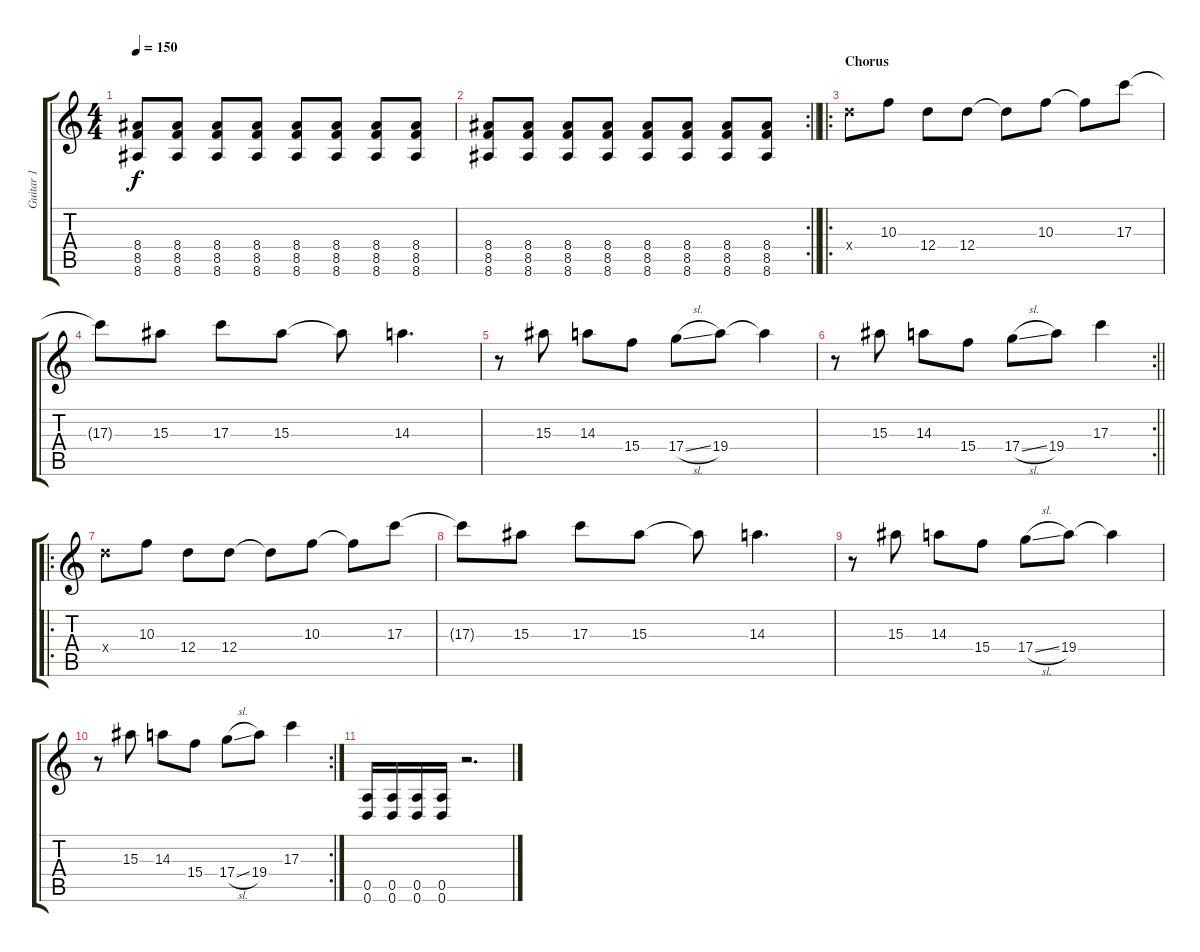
\track ("Guitar 1" "Guitar 1") {instrument distortionguitar}
\staff {score tabs}
\tuning (E4 B3 G3 D3 A2 D2) {hide}
\ts (4 4)
\tempo 150
\clef g2
\ks c
(8.4 8.5 8.6).8{dy f} (8.4 8.5 8.6).8 (8.4 8.5 8.6).8 (8.4 8.5 8.6).8 (8.4 8.5 8.6).8 (8.4 8.5 8.6).8 (8.4 8.5 8.6).8 (8.4 8.5 8.6).8 |
\rc 2
\barLineRight lightlight
(8.4 8.5 8.6).8 (8.4 8.5 8.6).8 (8.4 8.5 8.6).8 (8.4 8.5 8.6).8 (8.4 8.5 8.6).8 (8.4 8.5 8.6).8 (8.4 8.5 8.6).8 (8.4 8.5 8.6).8 |
\ro
\section ("" "Chorus")
12.4{x}.8 10.3.8 12.4.8 12.4.8 12.4{t}.8 10.3.8 10.3{t}.8 17.3.8 |
17.3{t}.8 15.3.8 17.3.8 15.3.8 15.3{t}.8 14.3.4{d} |
r.8 15.3.8 14.3.8 15.4.8 17.4{sl}.8 19.4.8 19.4{t}.4 |
\rc 2
\barLineRight lightlight
r.8 15.3.8 14.3.8 15.4.8 17.4{sl}.8 19.4.8 17.3.4 |
\ro
12.4{x}.8 10.3.8 12.4.8 12.4.8 12.4{t}.8 10.3.8 10.3{t}.8 17.3.8 |
17.3{t}.8 15.3.8 17.3.8 15.3.8 15.3{t}.8 14.3.4{d} |
r.8 15.3.8 14.3.8 15.4.8 17.4{sl}.8 19.4.8 19.4{t}.4 |
\rc 2
r.8 15.3.8 14.3.8 15.4.8 17.4{sl}.8 19.4.8 17.3.4 |
(0.5 0.6).16 (0.5 0.6).16 (0.5 0.6).16 (0.5 0.6).16 r.2{d}
